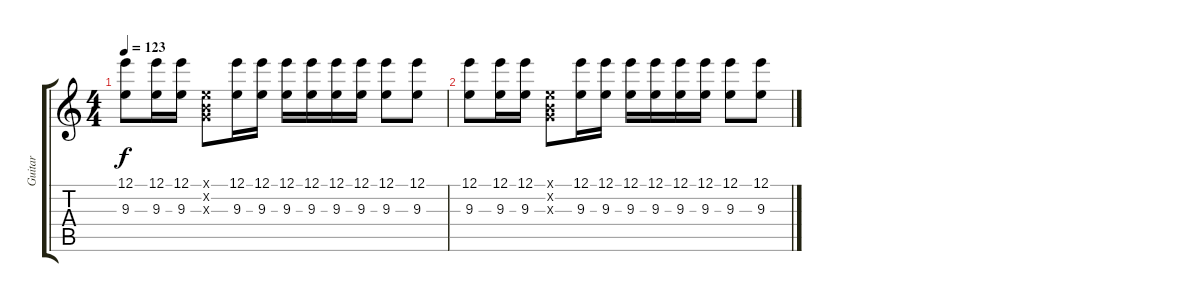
\track ("Guitar" "Guitar") {instrument electricguitarjazz}
\staff {score tabs}
\tuning (E4 B3 G3 D3 A2 E2) {hide}
\ts (4 4)
\tempo 123
\clef g2
\ks c
(12.1 9.3).8{dy f} (12.1 9.3).16 (12.1 9.3).16 (0.1{x} 0.2{x} 0.3{x}).8 (12.1 9.3).16 (12.1 9.3).16 (12.1 9.3).16 (12.1 9.3).16 (12.1 9.3).16 (12.1 9.3).16 (12.1 9.3).8 (12.1 9.3).8 |
(12.1 9.3).8 (12.1 9.3).16 (12.1 9.3).16 (0.1{x} 0.2{x} 0.3{x}).8 (12.1 9.3).16 (12.1 9.3).16 (12.1 9.3).16 (12.1 9.3).16 (12.1 9.3).16 (12.1 9.3).16 (12.1 9.3).8 (12.1 9.3).8
